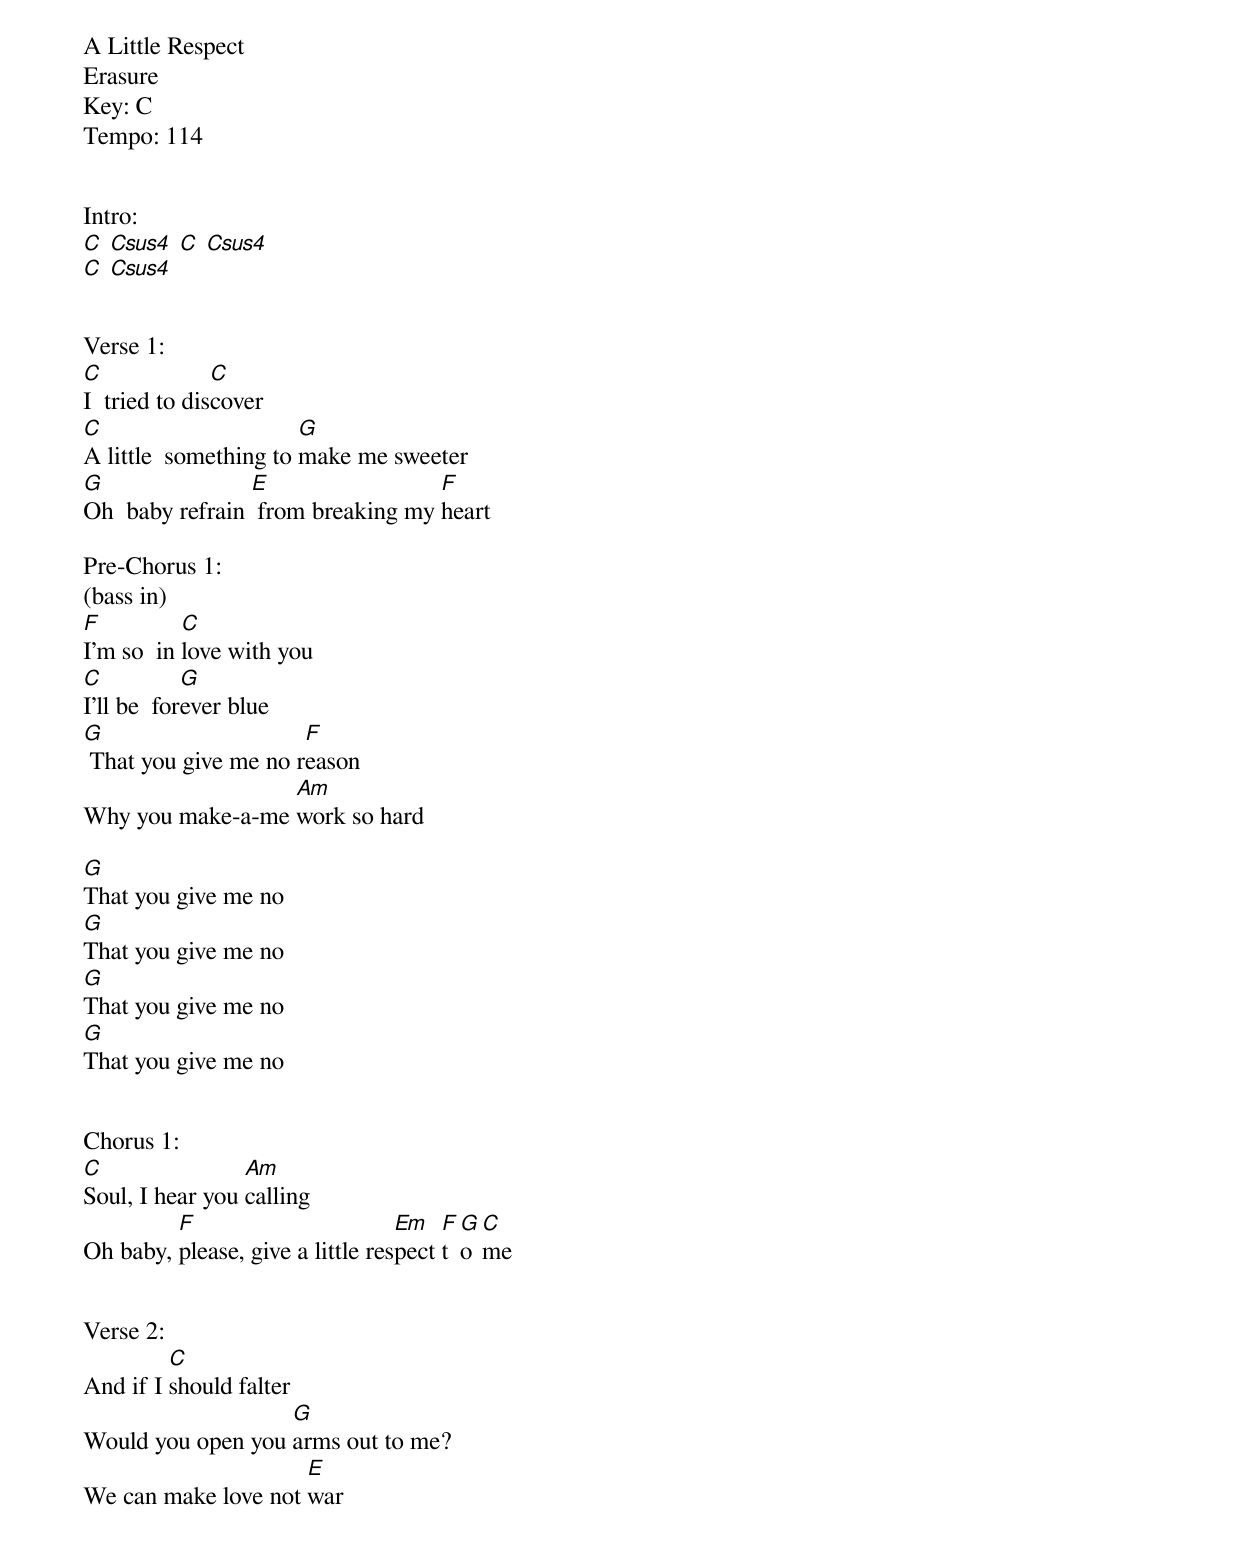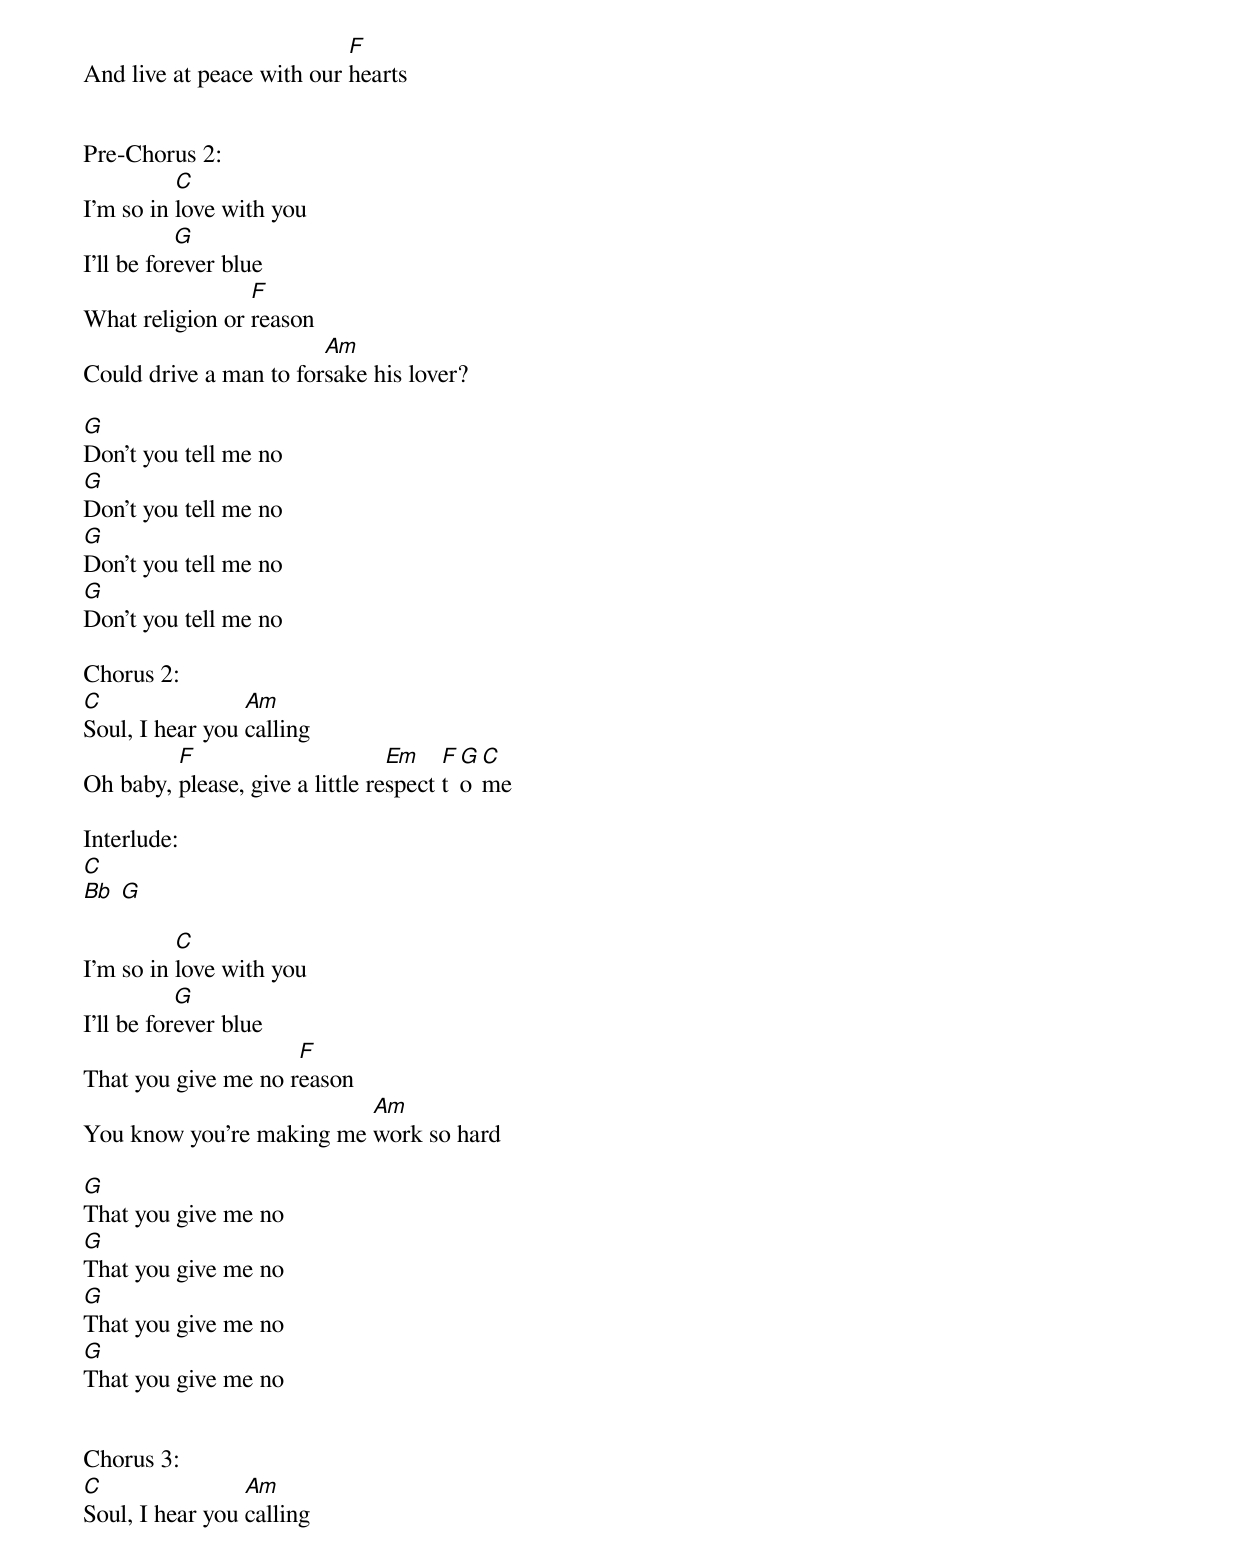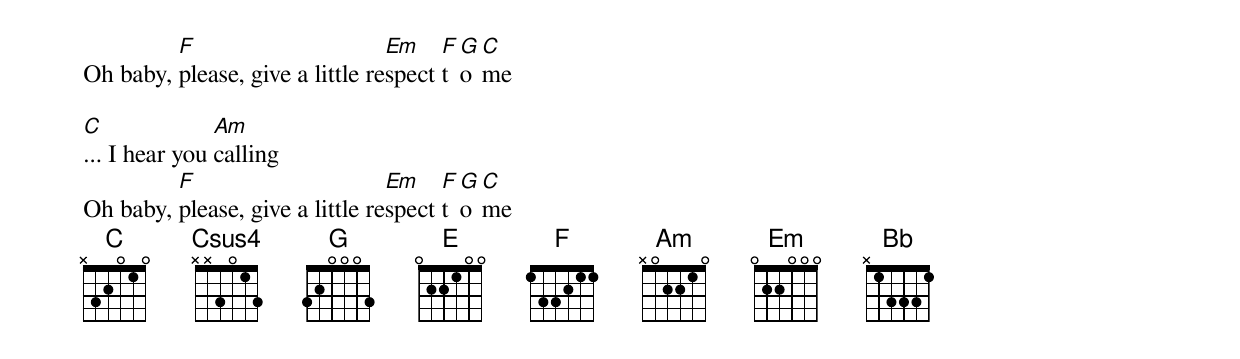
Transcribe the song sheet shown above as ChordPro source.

A Little Respect
Erasure
Key: C
Tempo: 114


Intro:
[C] [Csus4] [C] [Csus4]
[C] [Csus4]


Verse 1:
[C]I  tried to dis[C]cover
[C]A little  something to [G]make me sweeter
[G]Oh  baby refrain [E] from breaking my [F]heart

Pre-Chorus 1:
(bass in)
[F]I'm so  in [C]love with you
[C]I'll be  for[G]ever blue
[G] That you give me no r[F]eason
Why you make-a-me [Am]work so hard

[G]That you give me no
[G]That you give me no
[G]That you give me no
[G]That you give me no


Chorus 1:
[C]Soul, I hear you [Am]calling
Oh baby, [F]please, give a little res[Em]pect [F]t[G]o [C]me


Verse 2:
And if I [C]should falter
Would you open you [G]arms out to me?
We can make love not [E]war
And live at peace with our [F]hearts


Pre-Chorus 2:
I'm so in [C]love with you
I'll be for[G]ever blue
What religion or [F]reason
Could drive a man to for[Am]sake his lover?

[G]Don't you tell me no
[G]Don't you tell me no
[G]Don't you tell me no
[G]Don't you tell me no

Chorus 2:
[C]Soul, I hear you [Am]calling
Oh baby, [F]please, give a little re[Em]spect [F]t[G]o [C]me

Interlude:
[C]
[Bb] [G]

I'm so in [C]love with you
I'll be for[G]ever blue
That you give me no r[F]eason
You know you're making me [Am]work so hard

[G]That you give me no
[G]That you give me no
[G]That you give me no
[G]That you give me no


Chorus 3:
[C]Soul, I hear you [Am]calling
Oh baby, [F]please, give a little re[Em]spect [F]t[G]o [C]me

[C]... I hear you [Am]calling
Oh baby, [F]please, give a little re[Em]spect [F]t[G]o [C]me
